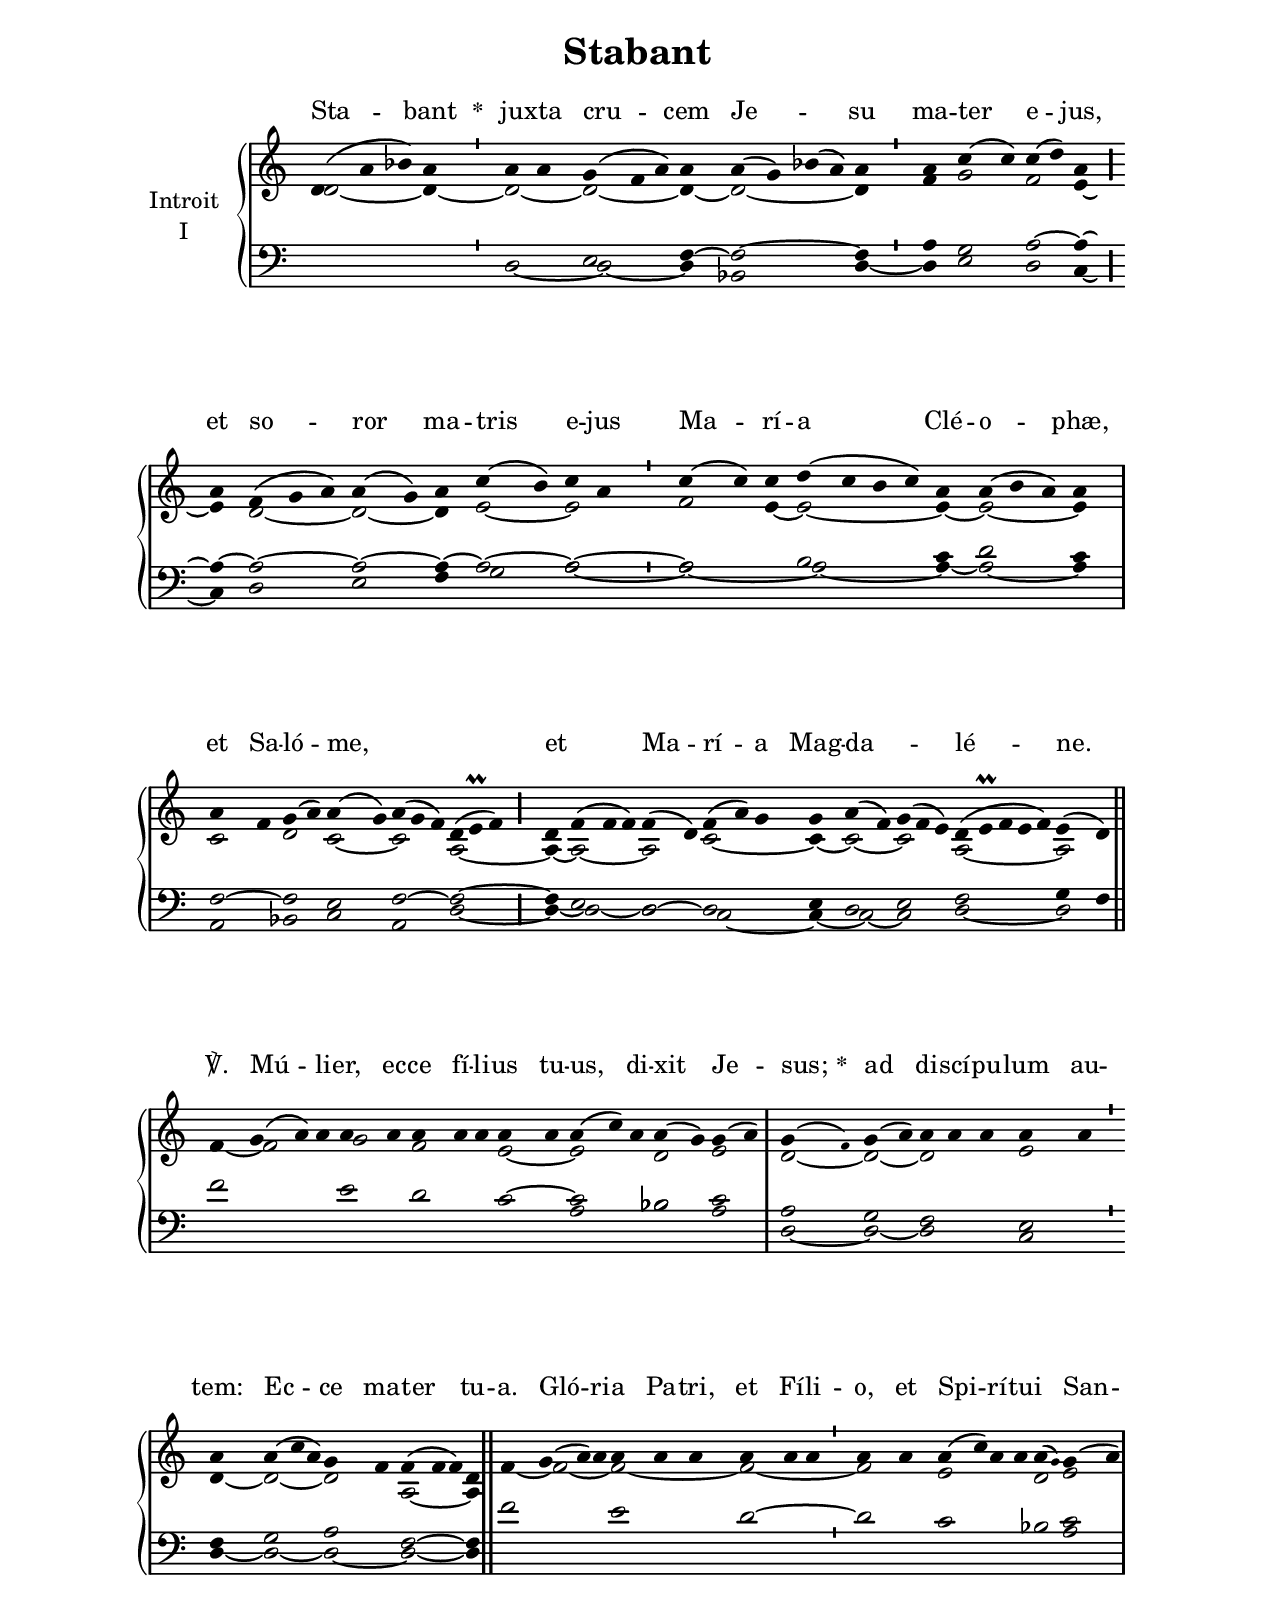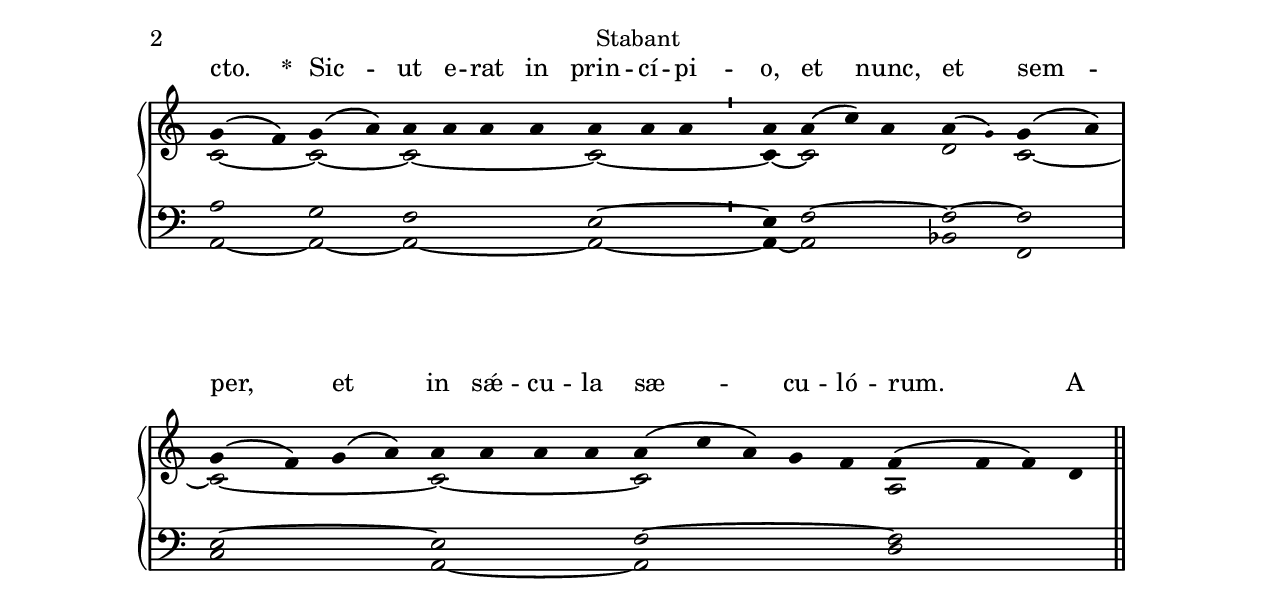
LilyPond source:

\version "2.18"
\include "gregorian.ly"
\include "noh2.ily"


%Page reference: page iii.128
%(volume.page)

global = {
 \key d \dorian
 \cadenzaOn 
}

\header {
  title = \markup \center-column {"Stabant" \vspace #1 }
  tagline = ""
  composer = ""
}

\paper {
 #(include-special-characters)
  oddHeaderMarkup = \markup \fill-line {
    \line {}
    \center-column {
      \on-the-fly #first-page     " "
      \on-the-fly #not-first-page "Stabant"
    }
    \line { \on-the-fly #print-page-number-check-first \fromproperty #'page:page-number-string }
  }
  evenHeaderMarkup = \markup \fill-line {
    \line { \on-the-fly #print-page-number-check-first \fromproperty #'page:page-number-string }
    \center-column { "Stabant" }
    \line {}
  }
}

chantText = \lyricmode {
Sta -- bant 
\set stanza = " * " ju -- xta cru -- cem Je -- _ su ma -- ter e -- jus, 
et so -- ror ma -- tris e -- jus Ma -- rí -- a Clé -- o -- phæ, 
et Sa -- ló -- me, _ _ 
et _ Ma -- rí -- a Mag -- da -- _ lé -- ne. ℣. 
Mú -- li -- er, ec -- ce fí -- li -- us tu -- us, di -- xit Je -- sus; 
\set stanza = " * " 
ad di -- scí -- pu -- lum au -- tem: Ec -- ce ma -- ter tu -- a. 
Gló -- ri -- a Pa -- tri, et Fí -- li -- o, et Spi -- rí -- tu -- i San -- cto. 
\set stanza = " * " 
Sic -- ut e -- rat in prin -- cí -- pi -- o, et nunc, et sem -- per, 
et in sǽ -- cu -- la sæ -- cu -- ló -- rum. A -- men. }

chantMusic = {
\tieDown    d'4 ( a'4 bes'4) a'4 \divisioMinima
 a'4 a'4 g'4 ( f'4 a'4) a'4  a'4 ( g'4) bes'4 ( a'4) a'4 \divisioMinima
 a'4 c''4 ( c''4) c''4 ( d''4) a'4 \divisioMaior
 a'4 f'4 ( g'4 a'4) a'4 ( g'4) a'4 c''4 ( b'4) c''4 a'4 \divisioMinima
 c''4 ( c''4) c''4 d''4 ( c''4 b'4 c''4) a'4 a'4 ( b'4 a'4) a'4 \divisioMaxima
 a'4 f'4 g'4 ( a'4) a'4 ( g'4) a'4 ( g'4 f'4) d'4 ( e'\prall f'4) \divisioMaior
 d'4 f'4 ( f'4 f'4) f'4 ( d'4) f'4 ( a'4) g'4 g'4 a'4 ( f'4) g'4 ( f'4 e'4) d'4 ( e'\prall f'4 e'4 f'4) e'4 ( d'4) \finalis
 f'4 g'4 ( a'4) a'4 a'4 a'4 a'4 a'4 a'4 a'4 a'4 a'4 ( c''4) a'4 a'4 ( g'4) g'4 ( a'4) \divisioMaxima
 g'4 ( \once \tweak #'font-size #-4 f' ) g'4 ( a'4) a'4 a'4 a'4 a'4 a'4 \divisioMinima
 a'4 a'4 ( c''4 a'4) g'4 f'4 f'4 ( f'4 f'4) d'4 \finalis
  f'4 g'4 ( a'4) a'4 a'4 a'4 a'4 a'4 a'4 a'4 \divisioMinima
 a'4 a'4 a'4 ( c''4) a'4 a'4 a'4 ( \once \tweak #'font-size #-4 g' ) g'4 ( a'4) \divisioMaxima
 g'4 ( f'4) g'4 ( a'4) a'4 a'4 a'4 a'4 a'4 a'4 a'4 \divisioMinima
 a'4 a'4 ( c''4) a'4 a'4 ( \once \tweak #'font-size #-4 g' ) g'4 ( a'4) \divisioMaxima
 g'4 ( f'4) g'4 ( a'4) a'4 a'4 a'4 a'4 a'4 ( c''4 a'4) g'4 f'4 f'4 ( f'4 f'4) d'4 \finalis

}

altoMusic = {
d'2*3/2 ~ d'4 ~ \divisioMinima
d'2 ~ d'2*3/2 ~ d'4 ~ d'2*4/2 ~ d'4 \divisioMinima
f'4 g'2 f'2 e'4 ~ \divisioMaior
e'4 d'2*3/2 ~ d'2 ~ d'4 e'2 ~ e'2 \divisioMinima
f'2 e'4 ~ e'2*4/2 ~ e'4 ~ e'2*3/2 ~ e'4 \divisioMaxima
c'2 d'2 c'2 ~ c'2*3/2 a2*3/2 ~ \divisioMaior
a4 ~ a2*3/2 ~ a2 c'2*3/2 ~ c'4 ~ c'2 ~ c'2*3/2 a2*5/2 ~ a2 \finalis
f'4 ~ f'2*3/2 g'2 f'2*3/2 e'2 ~ e'2*3/2 d'2 e'2 \divisioMaxima
d'2 ~ d'2 ~ d'2*3/2 e'2 \divisioMinima
d'4 ~ d'2*3/2 ~ d'2 a2*3/2 ~ a4 f'4 ~ f'2*3/2 ~ f'2*3/2 ~ f'2*3/2 ~ \divisioMinima
f'2 e'2*4/2 d'2 e'2 \divisioMaxima
c'2 ~ c'2 ~ c'2*4/2 ~ c'2*3/2 ~ \divisioMinima
c'4 ~ c'2*3/2 d'2 c'2 ~ \divisioMaxima
c'2*4/2 ~ c'2*4/2 ~ c'2*5/2 a2*4/2 \finalis
}

tenorMusic = {
r2*4/2 \divisioMinima
r2 e2*3/2 f4 ~ f2*4/2 ~ f4 \divisioMinima
a4 g2 a2 ~ a4 ~ \divisioMaior
a4 ~ a2*3/2 ~ a2 ~ a4 ~ a2 ~ a2 ~ \divisioMinima
a2*3/2 b2*4/2 c'4 d'2*3/2 c'4 \divisioMaxima
f2 ~ f2 e2 f2*3/2 ~ f2*3/2 ~ \divisioMaior
f4 e2*3/2 d2 ~ d2*3/2 e4 d2 e2*3/2 f2*5/2 g4 f4 \finalis
f'2*4/2 e'2 d'2*3/2 c'2 ~ c'2*3/2 bes2 c'2 \divisioMaxima
a2 g2 f2*3/2 e2 \divisioMinima
f4 g2*3/2 a2 f2*3/2 ~ f4 f'2*4/2 e'2*3/2 d'2*3/2 ~ \divisioMinima
d'2 c'2*4/2 bes2 c'2 \divisioMaxima
a2 g2 f2*4/2 e2*3/2 ~ \divisioMinima
e4 f2*3/2 ~ f2 ~ f2 \divisioMaxima
e2*4/2 ~ e2*4/2 f2*5/2 ~ f2*4/2 \finalis
}

bassMusic = {
r2*4/2 \divisioMinima
d2 ~ d2*3/2 ~ d4 bes,2*4/2 d4 ~ \divisioMinima
d4 e2 d2 c4 ~ \divisioMaior
c4 d2*3/2 e2 f4 g2 a2 ~ \divisioMinima
a2*3/2 ~ a2*4/2 ~ a4 ~ a2*3/2 ~ a4 \divisioMaxima
a,2 bes,2 c2 a,2*3/2 d2*3/2 ~ \divisioMaior
d4 ~ d2*3/2 ~ d2 c2*3/2 ~ c4 ~ c2 ~ c2*3/2 d2*5/2 ~ d2 \finalis
r2*11/2 a2*3/2 bes2 a2 \divisioMaxima
d2 ~ d2 ~ d2*3/2 c2 \divisioMinima
d4 ~ d2*3/2 ~ d2 ~ d2*3/2 ~ d4 r2*18/2 a2 \divisioMaxima
a,2 ~ a,2 ~ a,2*4/2 ~ a,2*3/2 ~ \divisioMinima
a,4 ~ a,2*3/2 bes,2 f,2 \divisioMaxima
c2*4/2 a,2*4/2 ~ a,2*5/2 d2*4/2 \finalis
}

voiceLines = {
\voiceLineStyle


}

\score{
  <<
    \new GrandStaff <<
      \set GrandStaff.autoBeaming = ##f
      \set GrandStaff.instrumentName = \markup \center-column {
        "Introit"
        "I"
      }
      \new Staff = up <<
        \new Voice = "chant" {
          \voiceOne \global \chantMusic
        }
        \new Voice {
          \voiceTwo \global \altoMusic
        }
      >>

      \new Staff = down <<
        \clef bass
        \new Voice {
          \voiceOne \global \tenorMusic
        }
        \new Voice {
          \voiceTwo \global \bassMusic
        }
	\new Voice {
        \voiceThree \global \voiceLines
        }
      >>
    >>
    \new Lyrics \lyricsto chant {
      \chantText
    }
  >>
  \layout{
  }
  \midi{
    \tempo 4 = 125
  }
}
